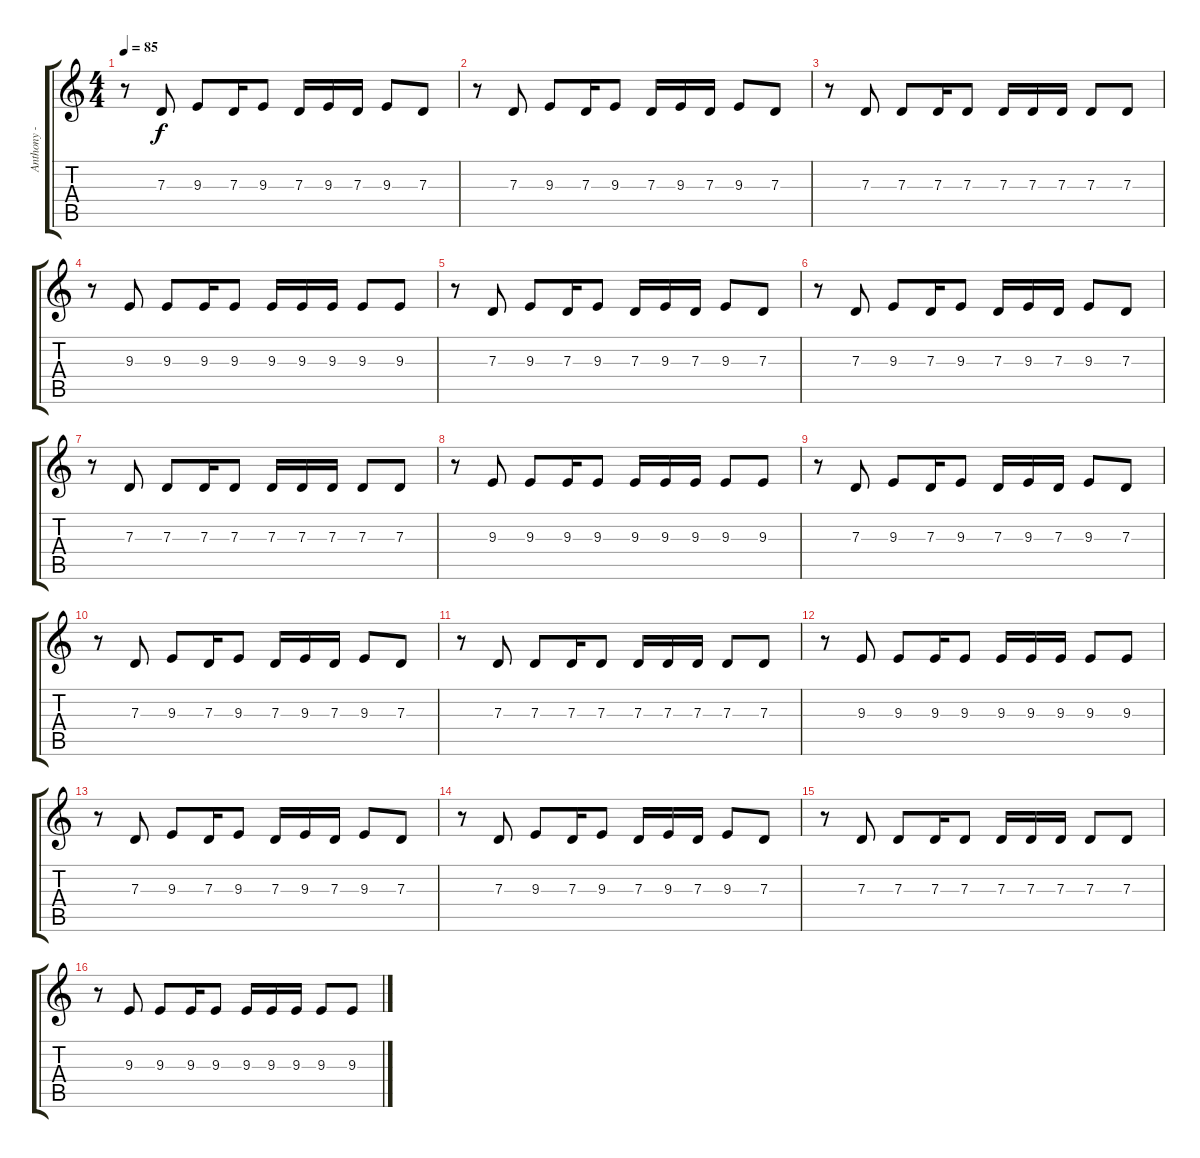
\track ("Anthony - Vocals" "Anthony - ") {instrument lead6voice}
\staff {score tabs}
\tuning (E4 B3 G3 D3 A2 E2) {hide}
\ts (4 4)
\tempo 85
\clef g2
\ks c
r.8{dy f} 7.3.8 9.3.8 7.3.16 9.3.8 7.3.16 9.3.16 7.3.16 9.3.8 7.3.8 |
r.8 7.3.8 9.3.8 7.3.16 9.3.8 7.3.16 9.3.16 7.3.16 9.3.8 7.3.8 |
r.8 7.3.8 7.3.8 7.3.16 7.3.8 7.3.16 7.3.16 7.3.16 7.3.8 7.3.8 |
r.8 9.3.8 9.3.8 9.3.16 9.3.8 9.3.16 9.3.16 9.3.16 9.3.8 9.3.8 |
r.8 7.3.8 9.3.8 7.3.16 9.3.8 7.3.16 9.3.16 7.3.16 9.3.8 7.3.8 |
r.8 7.3.8 9.3.8 7.3.16 9.3.8 7.3.16 9.3.16 7.3.16 9.3.8 7.3.8 |
r.8 7.3.8 7.3.8 7.3.16 7.3.8 7.3.16 7.3.16 7.3.16 7.3.8 7.3.8 |
r.8 9.3.8 9.3.8 9.3.16 9.3.8 9.3.16 9.3.16 9.3.16 9.3.8 9.3.8 |
r.8 7.3.8 9.3.8 7.3.16 9.3.8 7.3.16 9.3.16 7.3.16 9.3.8 7.3.8 |
r.8 7.3.8 9.3.8 7.3.16 9.3.8 7.3.16 9.3.16 7.3.16 9.3.8 7.3.8 |
r.8 7.3.8 7.3.8 7.3.16 7.3.8 7.3.16 7.3.16 7.3.16 7.3.8 7.3.8 |
r.8 9.3.8 9.3.8 9.3.16 9.3.8 9.3.16 9.3.16 9.3.16 9.3.8 9.3.8 |
r.8 7.3.8 9.3.8 7.3.16 9.3.8 7.3.16 9.3.16 7.3.16 9.3.8 7.3.8 |
r.8 7.3.8 9.3.8 7.3.16 9.3.8 7.3.16 9.3.16 7.3.16 9.3.8 7.3.8 |
r.8 7.3.8 7.3.8 7.3.16 7.3.8 7.3.16 7.3.16 7.3.16 7.3.8 7.3.8 |
r.8 9.3.8 9.3.8 9.3.16 9.3.8 9.3.16 9.3.16 9.3.16 9.3.8 9.3.8
